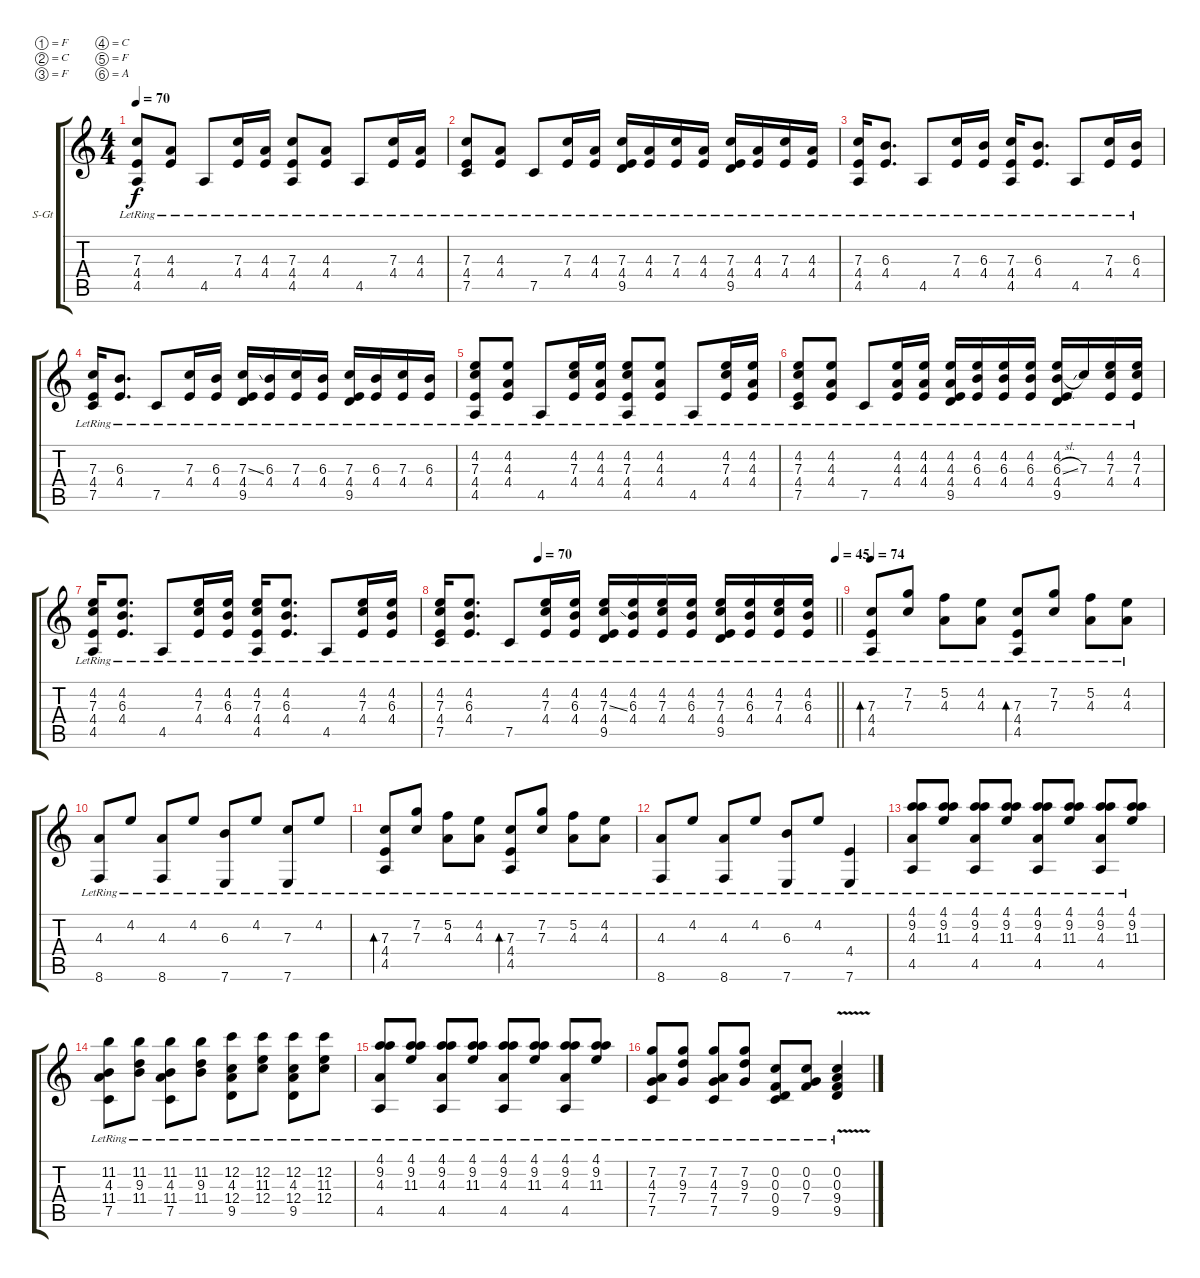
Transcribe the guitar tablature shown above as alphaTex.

\bracketExtendMode groupsimilarinstruments
\firstSystemTrackNameOrientation horizontal
\otherSystemsTrackNameOrientation horizontal
\track ("Piste 1" "S-Gt") {instrument acousticguitarsteel}
\staff {score tabs}
\tuning (F4 C4 F3 C3 F2 A1)
\ts (4 4)
\tempo 70
\clef g2
\ks c
(7.3{lr} 4.4{lr} 4.5{lr}).8{dy f} (4.3{lr} 4.4{lr}).8 4.5{lr}.8 (7.3{lr} 4.4{lr}).16 (4.3{lr} 4.4{lr}).16 (7.3{lr} 4.4{lr} 4.5{lr}).8 (4.3{lr} 4.4{lr}).8 4.5{lr}.8 (7.3{lr} 4.4{lr}).16 (4.3{lr} 4.4{lr}).16 |
(7.3{lr} 4.4{lr} 7.5{lr}).8 (4.3{lr} 4.4{lr}).8 7.5{lr}.8 (7.3{lr} 4.4{lr}).16 (4.3{lr} 4.4{lr}).16 (7.3{lr} 4.4{lr} 9.5{lr}).16 (4.3{lr} 4.4{lr}).16 (7.3{lr} 4.4{lr}).16 (4.3{lr} 4.4{lr}).16 (7.3{lr} 4.4{lr} 9.5{lr}).16 (4.3{lr} 4.4{lr}).16 (7.3{lr} 4.4{lr}).16 (4.3{lr} 4.4{lr}).16 |
(7.3{lr} 4.4{lr} 4.5{lr}).16 (6.3{lr} 4.4{lr}).8{d} 4.5{lr}.8 (7.3{lr} 4.4{lr}).16 (6.3{lr} 4.4{lr}).16 (7.3{lr} 4.4{lr} 4.5{lr}).16 (6.3{lr} 4.4{lr}).8{d} 4.5{lr}.8 (7.3{lr} 4.4{lr}).16 (6.3{lr} 4.4{lr}).16 |
(7.3{lr} 4.4{lr} 7.5{lr}).16 (6.3{lr} 4.4{lr}).8{d} 7.5{lr}.8 (7.3{lr} 4.4{lr}).16 (6.3{lr} 4.4{lr}).16 (7.3{ss lr} 4.4{lr} 9.5{lr}).16 (6.3{lr} 4.4{lr}).16 (7.3{lr} 4.4{lr}).16 (6.3{lr} 4.4{lr}).16 (7.3{lr} 4.4{lr} 9.5{lr}).16 (6.3{lr} 4.4{lr}).16 (7.3{lr} 4.4{lr}).16 (6.3{lr} 4.4{lr}).16 |
(4.2{lr} 7.3{lr} 4.4{lr} 4.5{lr}).8 (4.2{lr} 4.3{lr} 4.4{lr}).8 4.5{lr}.8 (4.2{lr} 7.3{lr} 4.4{lr}).16 (4.2{lr} 4.3{lr} 4.4{lr}).16 (4.2{lr} 7.3{lr} 4.4{lr} 4.5{lr}).8 (4.2{lr} 4.3{lr} 4.4{lr}).8 4.5{lr}.8 (4.2{lr} 7.3{lr} 4.4{lr}).16 (4.2{lr} 4.3{lr} 4.4{lr}).16 |
(4.2{lr} 7.3{lr} 4.4{lr} 7.5{lr}).8 (4.2{lr} 4.3{lr} 4.4{lr}).8 7.5{lr}.8 (4.2{lr} 4.3{lr} 4.4{lr}).16 (4.2{lr} 4.3{lr} 4.4{lr}).16 (4.2{lr} 4.3{lr} 4.4{lr} 9.5{lr}).16 (4.2{lr} 6.3{lr} 4.4{lr}).16 (4.2{lr} 6.3{lr} 4.4{lr}).16 (4.2{lr} 6.3{lr} 4.4{lr}).16 (4.2{lr} 6.3{sl lr} 4.4{lr} 9.5{lr}).16 7.3{lr}.16 (4.2{lr} 7.3{lr} 4.4{lr}).16 (4.2{lr} 7.3{lr} 4.4{lr}).16 |
(4.2{lr} 7.3{lr} 4.4{lr} 4.5{lr}).16 (4.2{lr} 6.3{lr} 4.4{lr}).8{d} 4.5{lr}.8 (4.2{lr} 7.3{lr} 4.4{lr}).16 (4.2{lr} 6.3{lr} 4.4{lr}).16 (4.2{lr} 7.3{lr} 4.4{lr} 4.5{lr}).16 (4.2{lr} 6.3{lr} 4.4{lr}).8{d} 4.5{lr}.8 (4.2{lr} 7.3{lr} 4.4{lr}).16 (4.2{lr} 6.3{lr} 4.4{lr}).16 |
\tempo (70 0.25)
\tempo (45 1)
\barLineRight lightlight
(4.2{lr} 7.3{lr} 4.4{lr} 7.5{lr}).16 (4.2{lr} 6.3{lr} 4.4{lr}).8{d} 7.5{lr}.8 (4.2{lr} 7.3{lr} 4.4{lr}).16 (4.2{lr} 6.3{lr} 4.4{lr}).16 (4.2{lr} 7.3{ss lr} 4.4{lr} 9.5{lr}).16 (4.2{lr} 6.3{lr} 4.4{lr}).16 (4.2{lr} 7.3{lr} 4.4{lr}).16 (4.2{lr} 6.3{lr} 4.4{lr}).16 (4.2{lr} 7.3{lr} 4.4{lr} 9.5{lr}).16 (4.2{lr} 6.3{lr} 4.4{lr}).16 (4.2{lr} 7.3{lr} 4.4{lr}).16 (4.2{lr} 6.3{lr} 4.4{lr}).16 |
\tempo 74
(7.3{lr} 4.4{lr} 4.5{lr}).8{bd 120} (7.2{lr} 7.3{lr}).8 (5.2{lr} 4.3{lr}).8 (4.2{lr} 4.3{lr}).8 (7.3{lr} 4.4{lr} 4.5{lr}).8{bd 120} (7.2{lr} 7.3{lr}).8 (5.2{lr} 4.3{lr}).8 (4.2{lr} 4.3{lr}).8 |
(4.3{lr} 8.6{lr}).8 4.2{lr}.8 (4.3{lr} 8.6{lr}).8 4.2{lr}.8 (6.3{lr} 7.6{lr}).8 4.2{lr}.8 (7.3{lr} 7.6{lr}).8 4.2{lr}.8 |
(7.3{lr} 4.4{lr} 4.5{lr}).8{bd 120} (7.2{lr} 7.3{lr}).8 (5.2{lr} 4.3{lr}).8 (4.2{lr} 4.3{lr}).8 (7.3{lr} 4.4{lr} 4.5{lr}).8{bd 120} (7.2{lr} 7.3{lr}).8 (5.2{lr} 4.3{lr}).8 (4.2{lr} 4.3{lr}).8 |
(4.3{lr} 8.6{lr}).8 4.2{lr}.8 (4.3{lr} 8.6{lr}).8 4.2{lr}.8 (6.3{lr} 7.6{lr}).8 4.2{lr}.8 (4.4{lr} 7.6{lr}).4 |
(4.1{lr} 9.2{lr} 4.3{lr} 4.5{lr}).8 (4.1{lr} 9.2{lr} 11.3{lr}).8 (4.1{lr} 9.2{lr} 4.3{lr} 4.5{lr}).8 (4.1{lr} 9.2{lr} 11.3{lr}).8 (4.1{lr} 9.2{lr} 4.3{lr} 4.5{lr}).8 (4.1{lr} 9.2{lr} 11.3{lr}).8 (4.1{lr} 9.2{lr} 4.3{lr} 4.5{lr}).8 (4.1{lr} 9.2{lr} 11.3{lr}).8 |
(11.2{lr} 4.3{lr} 11.4{lr} 7.5{lr}).8 (11.2{lr} 9.3{lr} 11.4{lr}).8 (11.2{lr} 4.3{lr} 11.4{lr} 7.5{lr}).8 (11.2{lr} 9.3{lr} 11.4{lr}).8 (12.2{lr} 4.3{lr} 12.4{lr} 9.5{lr}).8 (12.2{lr} 11.3{lr} 12.4{lr}).8 (12.2{lr} 4.3{lr} 12.4{lr} 9.5{lr}).8 (12.2{lr} 11.3{lr} 12.4{lr}).8 |
(4.1{lr} 9.2{lr} 4.3{lr} 4.5{lr}).8 (4.1{lr} 9.2{lr} 11.3{lr}).8 (4.1{lr} 9.2{lr} 4.3{lr} 4.5{lr}).8 (4.1{lr} 9.2{lr} 11.3{lr}).8 (4.1{lr} 9.2{lr} 4.3{lr} 4.5{lr}).8 (4.1{lr} 9.2{lr} 11.3{lr}).8 (4.1{lr} 9.2{lr} 4.3{lr} 4.5{lr}).8 (4.1{lr} 9.2{lr} 11.3{lr}).8 |
(7.2{lr} 4.3{lr} 7.4{lr} 7.5{lr}).8 (7.2{lr} 9.3{lr} 7.4{lr}).8 (7.2{lr} 4.3{lr} 7.4{lr} 7.5{lr}).8 (7.2{lr} 9.3{lr} 7.4{lr}).8 (0.2{lr} 0.3{lr} 0.4{lr} 9.5{lr}).8 (0.2{lr} 0.3{lr} 7.4{lr}).8 (0.2{lr} 0.3{lr} 9.4{v lr} 9.5{lr}).4
